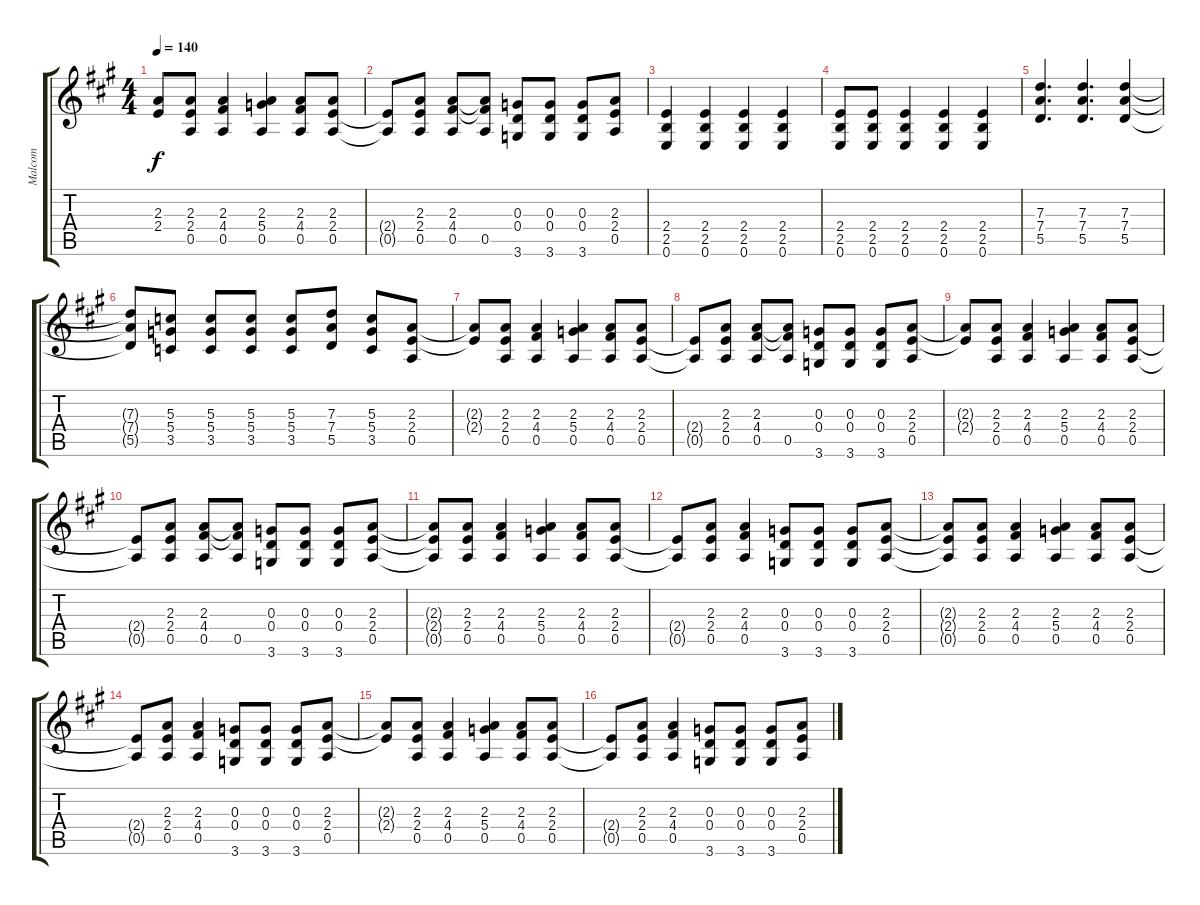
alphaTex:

\track ("Malcom" "Malcom") {instrument distortionguitar}
\staff {score tabs}
\tuning (E4 B3 G3 D3 A2 E2) {hide}
\ts (4 4)
\tempo 140
\clef g2
\ks a
(2.3{t} 2.4{t}).8{dy f} (2.3 2.4 0.5).8 (2.3 4.4 0.5).4 (2.3 5.4 0.5).4 (2.3 4.4 0.5).8 (2.3 2.4 0.5).8 |
(2.4{t} 0.5{t}).8 (2.3 2.4 0.5).8 (2.3 4.4 0.5).8 (2.3{t} 4.4{t} 0.5).8 (0.3 0.4 3.6).8 (0.3 0.4 3.6).8 (0.3 0.4 3.6).8 (2.3 2.4 0.5).8 |
(2.4 2.5 0.6).4 (2.4 2.5 0.6).4 (2.4 2.5 0.6).4 (2.4 2.5 0.6).4 |
(2.4 2.5 0.6).8 (2.4 2.5 0.6).8 (2.4 2.5 0.6).4 (2.4 2.5 0.6).4 (2.4 2.5 0.6).4 |
(7.3 7.4 5.5).4{d} (7.3 7.4 5.5).4{d} (7.3 7.4 5.5).4 |
(7.3{t} 7.4{t} 5.5{t}).8 (5.3 5.4 3.5).8 (5.3 5.4 3.5).8 (5.3 5.4 3.5).8 (5.3 5.4 3.5).8 (7.3 7.4 5.5).8 (5.3 5.4 3.5).8 (2.3 2.4 0.5).8 |
(2.3{t} 2.4{t}).8 (2.3 2.4 0.5).8 (2.3 4.4 0.5).4 (2.3 5.4 0.5).4 (2.3 4.4 0.5).8 (2.3 2.4 0.5).8 |
(2.4{t} 0.5{t}).8 (2.3 2.4 0.5).8 (2.3 4.4 0.5).8 (2.3{t} 4.4{t} 0.5).8 (0.3 0.4 3.6).8 (0.3 0.4 3.6).8 (0.3 0.4 3.6).8 (2.3 2.4 0.5).8 |
(2.3{t} 2.4{t}).8 (2.3 2.4 0.5).8 (2.3 4.4 0.5).4 (2.3 5.4 0.5).4 (2.3 4.4 0.5).8 (2.3 2.4 0.5).8 |
(2.4{t} 0.5{t}).8 (2.3 2.4 0.5).8 (2.3 4.4 0.5).8 (2.3{t} 4.4{t} 0.5).8 (0.3 0.4 3.6).8 (0.3 0.4 3.6).8 (0.3 0.4 3.6).8 (2.3 2.4 0.5).8 |
(2.3{t} 2.4{t} 0.5{t}).8 (2.3 2.4 0.5).8 (2.3 4.4 0.5).4 (2.3 5.4 0.5).4 (2.3 4.4 0.5).8 (2.3 2.4 0.5).8 |
(2.4{t} 0.5{t}).8 (2.3 2.4 0.5).8 (2.3 4.4 0.5).4 (0.3 0.4 3.6).8 (0.3 0.4 3.6).8 (0.3 0.4 3.6).8 (2.3 2.4 0.5).8 |
(2.3{t} 2.4{t} 0.5{t}).8 (2.3 2.4 0.5).8 (2.3 4.4 0.5).4 (2.3 5.4 0.5).4 (2.3 4.4 0.5).8 (2.3 2.4 0.5).8 |
(2.4{t} 0.5{t}).8 (2.3 2.4 0.5).8 (2.3 4.4 0.5).4 (0.3 0.4 3.6).8 (0.3 0.4 3.6).8 (0.3 0.4 3.6).8 (2.3 2.4 0.5).8 |
(2.3{t} 2.4{t}).8 (2.3 2.4 0.5).8 (2.3 4.4 0.5).4 (2.3 5.4 0.5).4 (2.3 4.4 0.5).8 (2.3 2.4 0.5).8 |
(2.4{t} 0.5{t}).8 (2.3 2.4 0.5).8 (2.3 4.4 0.5).4 (0.3 0.4 3.6).8 (0.3 0.4 3.6).8 (0.3 0.4 3.6).8 (2.3 2.4 0.5).8
